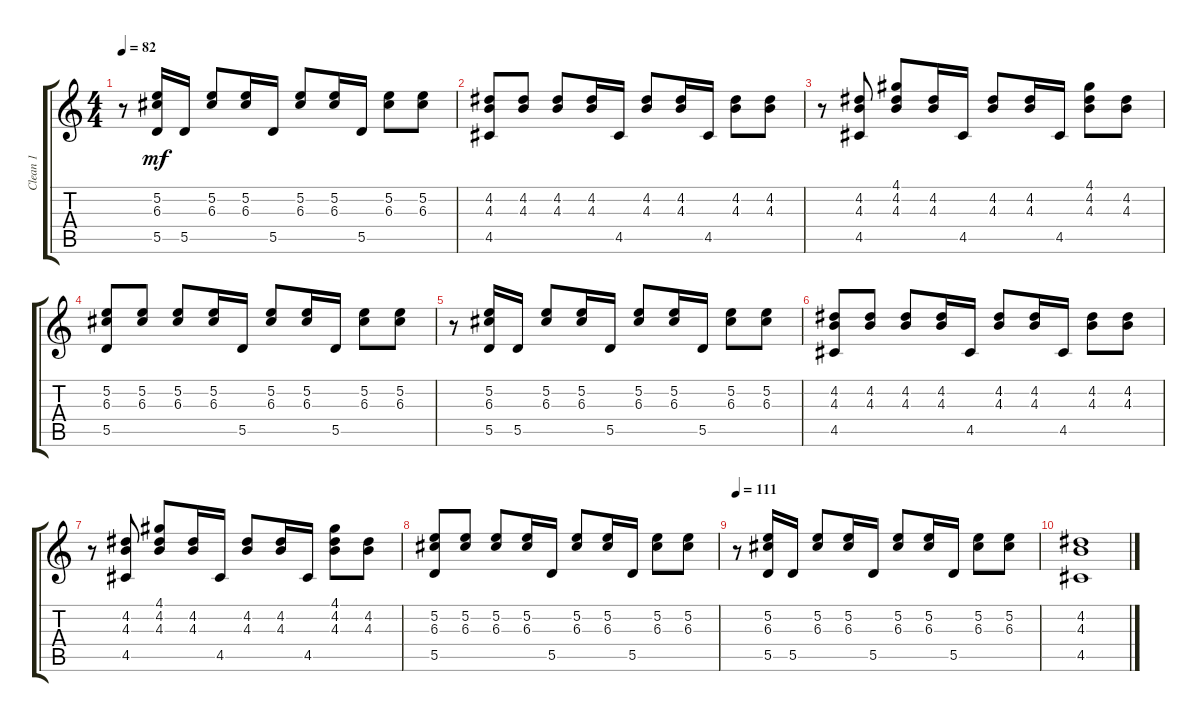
\track ("Clean 1" "Clean 1") {instrument electricguitarclean}
\staff {score tabs}
\tuning (E4 B3 G3 D3 A2 E2) {hide}
\ts (4 4)
\tempo 82
\clef g2
\ks c
r.8{dy mf} (5.2 6.3 5.5).16 5.5.16 (5.2 6.3).8 (5.2 6.3).16 5.5.16 (5.2 6.3).8 (5.2 6.3).16 5.5.16 (5.2 6.3).8 (5.2 6.3).8 |
(4.2 4.3 4.5).8 (4.2 4.3).8 (4.2 4.3).8 (4.2 4.3).16 4.5.16 (4.2 4.3).8 (4.2 4.3).16 4.5.16 (4.2 4.3).8 (4.2 4.3).8 |
r.8 (4.2 4.3 4.5).8 (4.1 4.2 4.3).8 (4.2 4.3).16 4.5.16 (4.2 4.3).8 (4.2 4.3).16 4.5.16 (4.1 4.2 4.3).8 (4.2 4.3).8 |
(5.2 6.3 5.5).8 (5.2 6.3).8 (5.2 6.3).8 (5.2 6.3).16 5.5.16 (5.2 6.3).8 (5.2 6.3).16 5.5.16 (5.2 6.3).8 (5.2 6.3).8 |
r.8 (5.2 6.3 5.5).16 5.5.16 (5.2 6.3).8 (5.2 6.3).16 5.5.16 (5.2 6.3).8 (5.2 6.3).16 5.5.16 (5.2 6.3).8 (5.2 6.3).8 |
(4.2 4.3 4.5).8 (4.2 4.3).8 (4.2 4.3).8 (4.2 4.3).16 4.5.16 (4.2 4.3).8 (4.2 4.3).16 4.5.16 (4.2 4.3).8 (4.2 4.3).8 |
r.8 (4.2 4.3 4.5).8 (4.1 4.2 4.3).8 (4.2 4.3).16 4.5.16 (4.2 4.3).8 (4.2 4.3).16 4.5.16 (4.1 4.2 4.3).8 (4.2 4.3).8 |
(5.2 6.3 5.5).8 (5.2 6.3).8 (5.2 6.3).8 (5.2 6.3).16 5.5.16 (5.2 6.3).8 (5.2 6.3).16 5.5.16 (5.2 6.3).8 (5.2 6.3).8 |
\tempo 111
r.8 (5.2 6.3 5.5).16 5.5.16 (5.2 6.3).8 (5.2 6.3).16 5.5.16 (5.2 6.3).8 (5.2 6.3).16 5.5.16 (5.2 6.3).8 (5.2 6.3).8 |
(4.2 4.3 4.5).1
